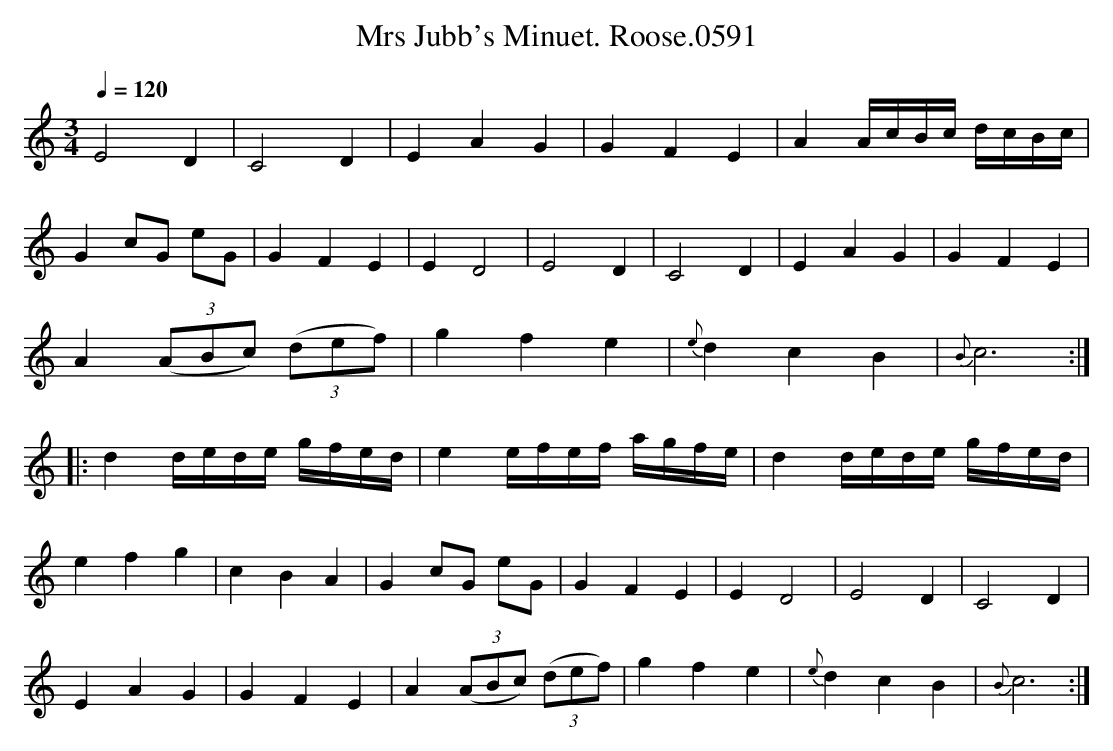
X:1
T:Mrs Jubb's Minuet. Roose.0591
M:3/4
L:1/8
Q:1/4=120
K:C
E4D2 | C4D2 | E2A2G2 | G2F2E2 | A2 A/c/B/c/ d/c/B/c/ |
G2 cG eG | G2F2E2 | E2 D4 | E4D2 | C4D2 | E2A2G2 | G2F2E2 |
A2 ((3ABc) ((3def) | g2f2e2 | {e}d2c2B2 | {B}c6 :| %last note isn't dotted in MS
|: d2 d/e/d/e/ g/f/e/d/ | e2 e/f/e/f/ a/g/f/e/ | d2 d/e/d/e/ g/f/e/d/ |
e2f2g2 | c2B2A2 | G2cG eG | G2F2E2 | E2D4 | E4D2 | C4D2 |
E2A2G2 | G2F2E2 |  A2 ((3ABc) ((3def) | g2f2e2 | {e}d2c2B2 | {B}c6 :|
